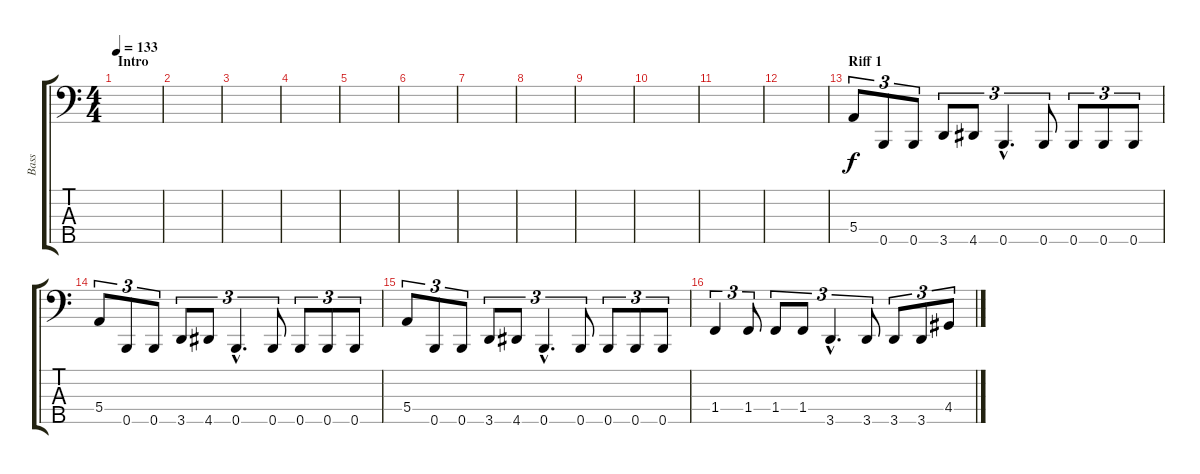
\track ("Bass" "Bass") {instrument electricbassfinger}
\staff {score tabs}
\tuning (G2 D2 A1 E1 B0) {hide}
\ts (4 4)
\section ("" "Intro")
\tempo 133
\clef f4
\ks c
|
|
|
|
|
|
|
|
|
|
|
|
\section ("" "Riff 1")
5.4.8{tu (3 2)} 0.5.8{tu (3 2)} 0.5.8{tu (3 2)} 3.5.8{tu (3 2)} 4.5.8{tu (3 2)} 0.5{hac}.4{d tu (3 2)} 0.5.8{tu (3 2)} 0.5.8{tu (3 2)} 0.5.8{tu (3 2)} 0.5.8{tu (3 2)} |
5.4.8{tu (3 2)} 0.5.8{tu (3 2)} 0.5.8{tu (3 2)} 3.5.8{tu (3 2)} 4.5.8{tu (3 2)} 0.5{hac}.4{d tu (3 2)} 0.5.8{tu (3 2)} 0.5.8{tu (3 2)} 0.5.8{tu (3 2)} 0.5.8{tu (3 2)} |
5.4.8{tu (3 2)} 0.5.8{tu (3 2)} 0.5.8{tu (3 2)} 3.5.8{tu (3 2)} 4.5.8{tu (3 2)} 0.5{hac}.4{d tu (3 2)} 0.5.8{tu (3 2)} 0.5.8{tu (3 2)} 0.5.8{tu (3 2)} 0.5.8{tu (3 2)} |
1.4.4{tu (3 2)} 1.4.8{tu (3 2)} 1.4.8{tu (3 2)} 1.4.8{tu (3 2)} 3.5{hac}.4{d tu (3 2)} 3.5.8{tu (3 2)} 3.5.8{tu (3 2)} 3.5.8{tu (3 2)} 4.4.8{tu (3 2)}
